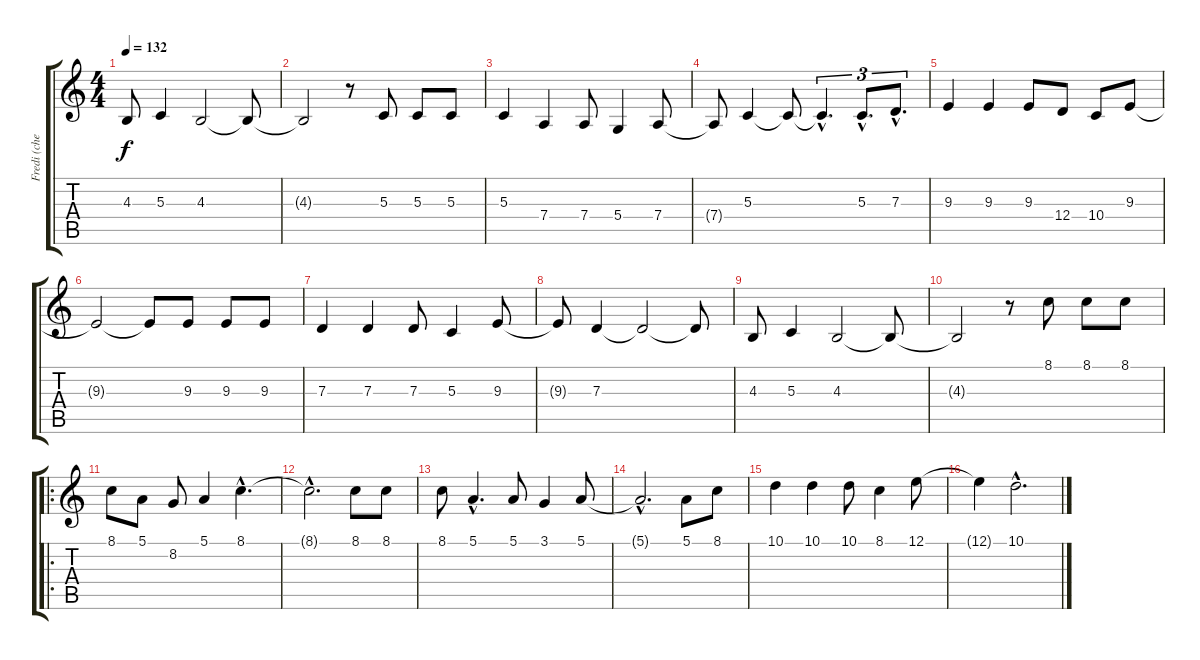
\track ("Fredi (cheesy)" "Fredi (che") {instrument altosax}
\staff {score tabs}
\tuning (E4 B3 G3 D3 A2 E2) {hide}
\ts (4 4)
\tempo 132
\clef g2
\ks c
4.3.8{dy f} 5.3.4 4.3.2 4.3{t}.8 |
4.3{t}.2 r.8 5.3.8 5.3.8 5.3.8 |
5.3.4 7.4.4 7.4.8 5.4.4 7.4.8 |
7.4{t}.8 5.3.4 5.3{t}.8 5.3{hac t}.4{d tu (3 2)} 5.3{hac}.8{d tu (3 2)} 7.3{hac}.8{d tu (3 2)} |
9.3.4 9.3.4 9.3.8 12.4.8 10.4.8 9.3.8 |
9.3{t}.2 9.3{t}.8 9.3.8 9.3.8 9.3.8 |
7.3.4 7.3.4 7.3.8 5.3.4 9.3.8 |
9.3{t}.8 7.3.4 7.3{t}.2 7.3{t}.8 |
4.3.8 5.3.4 4.3.2 4.3{t}.8 |
4.3{t}.2 r.8 8.1.8 8.1.8 8.1.8 |
\ro
8.1.8 5.1.8 8.2.8 5.1.4 8.1{hac}.4{d} |
8.1{hac t}.2{d} 8.1.8 8.1.8 |
8.1.8 5.1{hac}.4{d} 5.1.8 3.1.4 5.1.8 |
5.1{hac t}.2{d} 5.1.8 8.1.8 |
10.1.4 10.1.4 10.1.8 8.1.4 12.1.8 |
12.1{t}.4 10.1{hac}.2{d}
